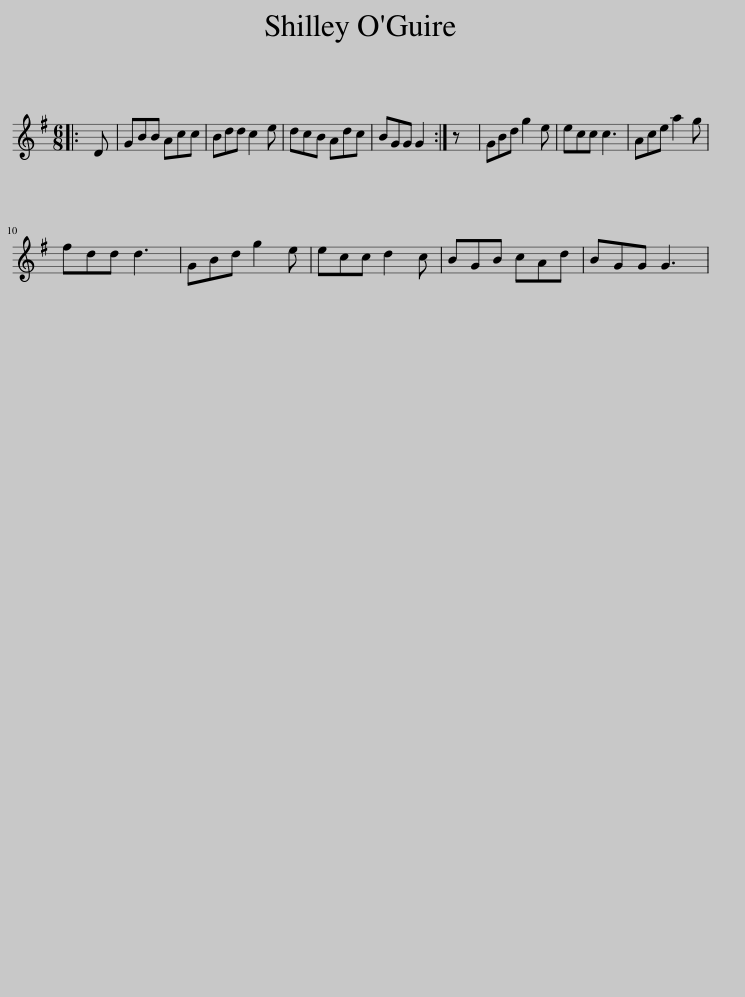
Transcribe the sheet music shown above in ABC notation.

X:1
L:1/8
M:6/8
I:linebreak $
K:G
V:1 treble
V:1
|: D | GBB Acc | Bdd c2 e | dcB Adc | BGG G2 :| %5
 z | GBd g2 e | ecc c3 | Ace a2 g |$ fdd d3 | %10
 GBd g2 e | ecc d2 c | BGB cAd | BGG G3 | %14
